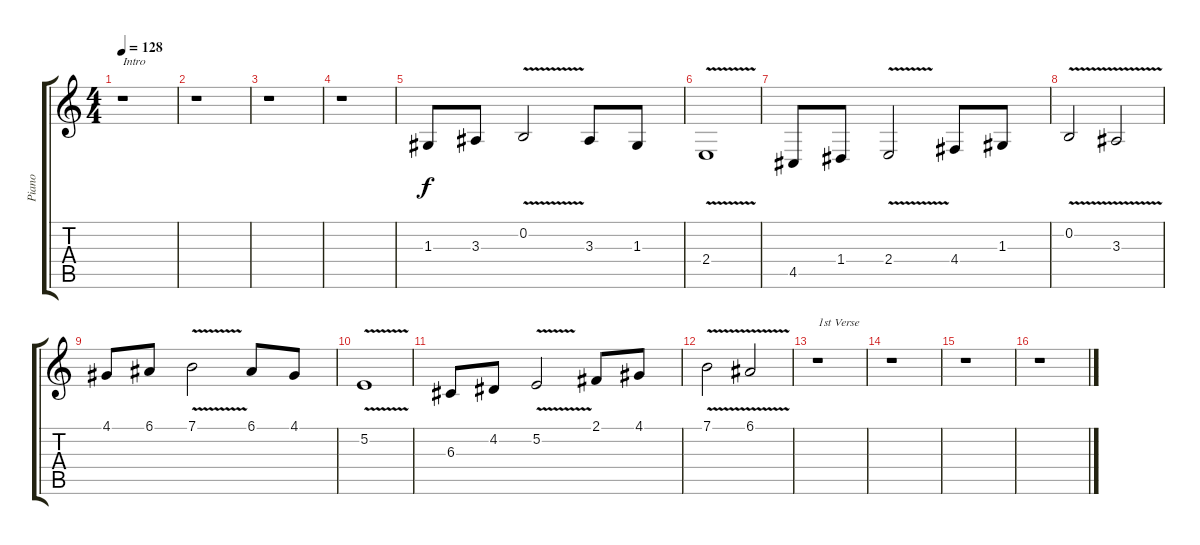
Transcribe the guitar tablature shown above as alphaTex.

\track ("Piano" "Piano") {instrument brightacousticpiano}
\staff {score tabs}
\tuning (E4 B3 G3 D3 A2 E2) {hide}
\ts (4 4)
\tempo 128
\clef g2
\ks c
r.1{txt "Intro" dy f instrument brightacousticpiano} |
r.1 |
r.1 |
r.1 |
1.3.8 3.3.8 0.2{v}.2 3.3.8 1.3.8 |
2.4{v}.1 |
4.5.8 1.4.8 2.4{v}.2 4.4.8 1.3.8 |
0.2{v}.2 3.3{v}.2 |
4.1.8 6.1.8 7.1{v}.2 6.1.8 4.1.8 |
5.2{v}.1 |
6.3.8 4.2.8 5.2{v}.2 2.1.8 4.1.8 |
7.1{v}.2 6.1{v}.2 |
r.1{txt "1st Verse"} |
r.1 |
r.1 |
r.1
